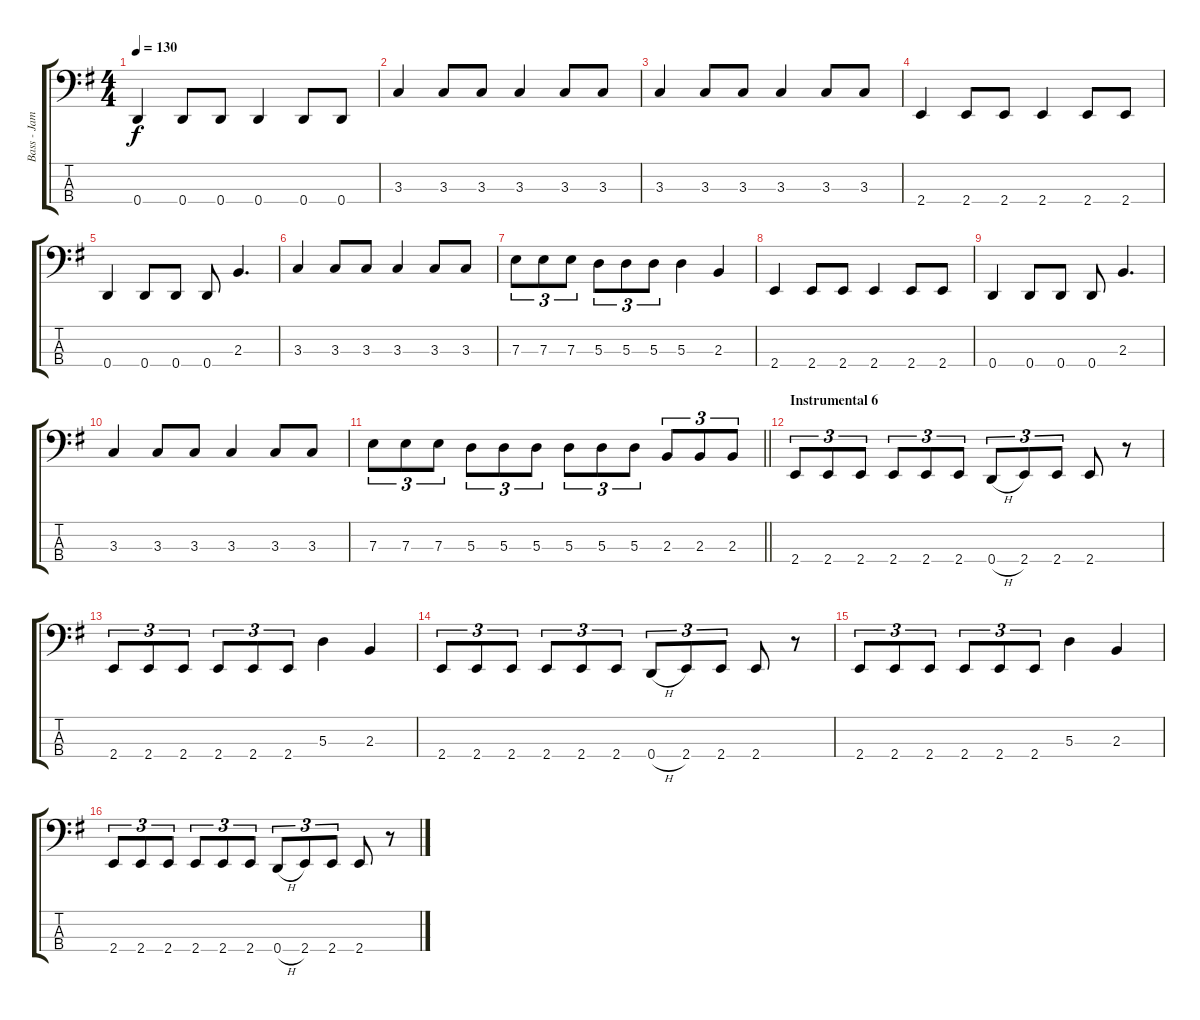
\track ("Bass - James Johnston" "Bass - Jam") {instrument electricbassfinger}
\staff {score tabs}
\tuning (G2 D2 A1 D1) {hide}
\ts (4 4)
\tempo 130
\clef f4
\ks g
0.4.4{dy f} 0.4.8 0.4.8 0.4.4 0.4.8 0.4.8 |
3.3.4 3.3.8 3.3.8 3.3.4 3.3.8 3.3.8 |
3.3.4 3.3.8 3.3.8 3.3.4 3.3.8 3.3.8 |
2.4.4 2.4.8 2.4.8 2.4.4 2.4.8 2.4.8 |
0.4.4 0.4.8 0.4.8 0.4.8 2.3.4{d} |
3.3.4 3.3.8 3.3.8 3.3.4 3.3.8 3.3.8 |
7.3.8{tu (3 2)} 7.3.8{tu (3 2)} 7.3.8{tu (3 2)} 5.3.8{tu (3 2)} 5.3.8{tu (3 2)} 5.3.8{tu (3 2)} 5.3.4 2.3.4 |
2.4.4 2.4.8 2.4.8 2.4.4 2.4.8 2.4.8 |
0.4.4 0.4.8 0.4.8 0.4.8 2.3.4{d} |
3.3.4 3.3.8 3.3.8 3.3.4 3.3.8 3.3.8 |
\barLineRight lightlight
7.3.8{tu (3 2)} 7.3.8{tu (3 2)} 7.3.8{tu (3 2)} 5.3.8{tu (3 2)} 5.3.8{tu (3 2)} 5.3.8{tu (3 2)} 5.3.8{tu (3 2)} 5.3.8{tu (3 2)} 5.3.8{tu (3 2)} 2.3.8{tu (3 2)} 2.3.8{tu (3 2)} 2.3.8{tu (3 2)} |
\section ("" "Instrumental 6")
2.4.8{tu (3 2) volume 15} 2.4.8{tu (3 2)} 2.4.8{tu (3 2)} 2.4.8{tu (3 2)} 2.4.8{tu (3 2)} 2.4.8{tu (3 2)} 0.4{h}.8{tu (3 2)} 2.4.8{tu (3 2)} 2.4.8{tu (3 2)} 2.4.8 r.8 |
2.4.8{tu (3 2)} 2.4.8{tu (3 2)} 2.4.8{tu (3 2)} 2.4.8{tu (3 2)} 2.4.8{tu (3 2)} 2.4.8{tu (3 2)} 5.3.4 2.3.4 |
2.4.8{tu (3 2)} 2.4.8{tu (3 2)} 2.4.8{tu (3 2)} 2.4.8{tu (3 2)} 2.4.8{tu (3 2)} 2.4.8{tu (3 2)} 0.4{h}.8{tu (3 2)} 2.4.8{tu (3 2)} 2.4.8{tu (3 2)} 2.4.8 r.8 |
2.4.8{tu (3 2)} 2.4.8{tu (3 2)} 2.4.8{tu (3 2)} 2.4.8{tu (3 2)} 2.4.8{tu (3 2)} 2.4.8{tu (3 2)} 5.3.4 2.3.4 |
2.4.8{tu (3 2)} 2.4.8{tu (3 2)} 2.4.8{tu (3 2)} 2.4.8{tu (3 2)} 2.4.8{tu (3 2)} 2.4.8{tu (3 2)} 0.4{h}.8{tu (3 2)} 2.4.8{tu (3 2)} 2.4.8{tu (3 2)} 2.4.8 r.8
